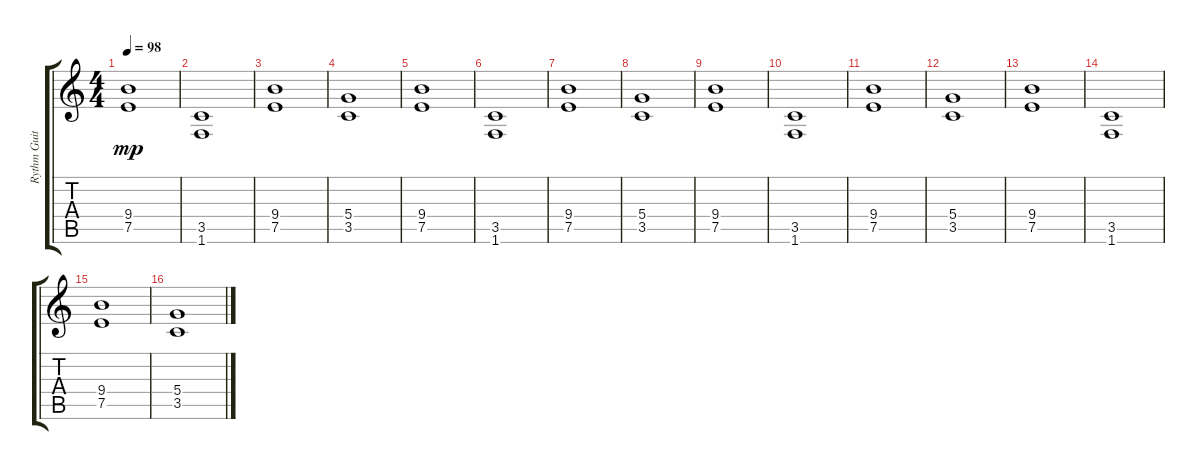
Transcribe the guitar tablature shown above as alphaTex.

\track ("Rythm Guitar" "Rythm Guit") {instrument distortionguitar}
\staff {score tabs}
\tuning (E4 B3 G3 D3 A2 E2) {hide}
\ts (4 4)
\tempo 98
\clef g2
\ks c
(9.4 7.5).1{dy mp} |
(3.5 1.6).1 |
(9.4 7.5).1 |
(5.4 3.5).1 |
(9.4 7.5).1 |
(3.5 1.6).1 |
(9.4 7.5).1 |
(5.4 3.5).1 |
(9.4 7.5).1 |
(3.5 1.6).1 |
(9.4 7.5).1 |
(5.4 3.5).1 |
(9.4 7.5).1 |
(3.5 1.6).1 |
(9.4 7.5).1 |
(5.4 3.5).1
